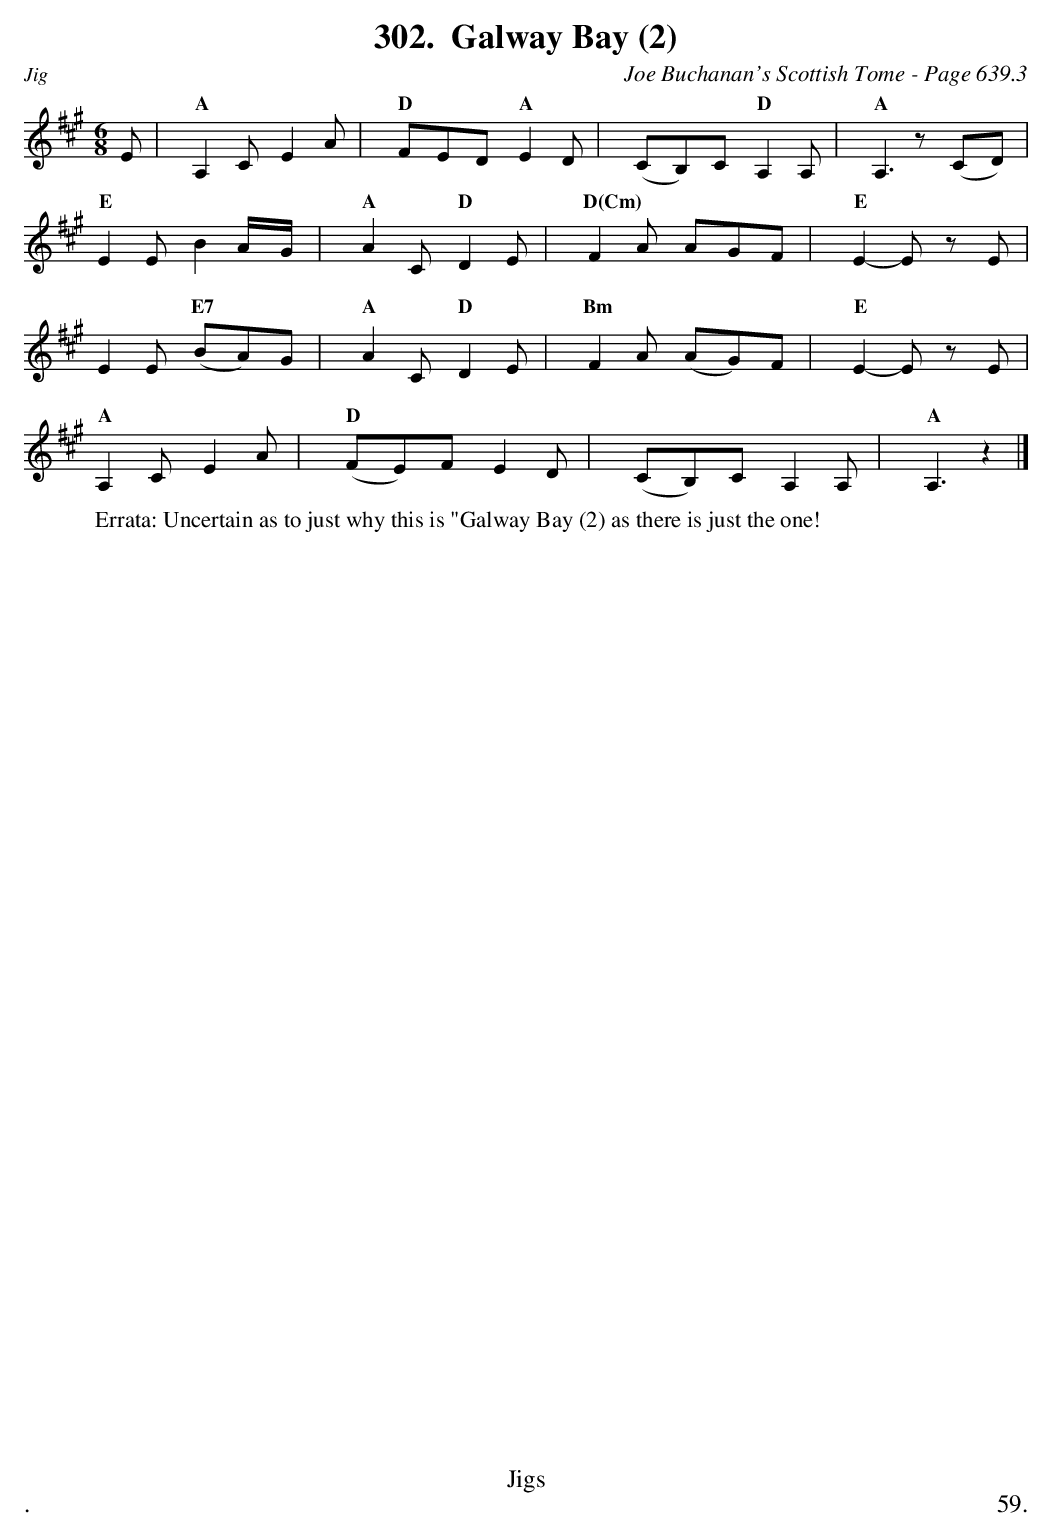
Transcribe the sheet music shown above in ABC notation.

X:1
T:Galway Bay (2)
C:Joe Buchanan's Scottish Tome - Page 639.3
L:1/8
M:6/8
K:A
E | "A"A,2 C E2 A | "D"FED "A"E2 D | (CB,)C "D"A,2 A, | "A"A,2>z2 (CD) |
"E"E2 E B2 A/G/ | "A"A2 C "D"D2 E | "D(Cm)"F2 A AGF | "E"E2- E z E |
E2 E "E7"(BA)G | "A"A2 C "D"D2 E | "Bm"F2 A (AG)F | "E"E2- E z E |
"A"A,2 C E2 A | "D"(FE)F E2 D | (CB,)C A,2 A, | "A"A,3 z2 |]
W:Errata: Uncertain as to just why this is "Galway Bay (2) as there is just the one!
